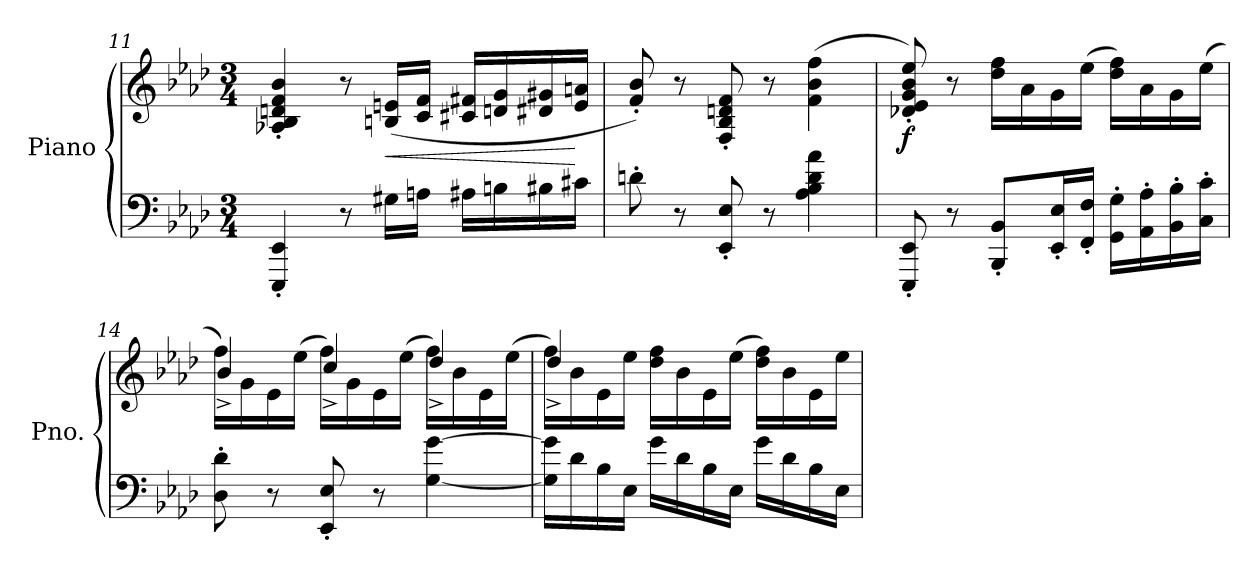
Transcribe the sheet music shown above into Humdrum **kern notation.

**kern	**kern	**dynam
*part1	*part1	*part1
*staff2	*staff1	*staff1/2
*I"Piano	*	*
*I'Pno.	*	*
*clefF4	*clefG2	*
*k[b-e-a-d-]	*k[b-e-a-d-]	*
*M3/4	*M3/4	*
=11	=11	=11
4EEE-/' 4EE-/'	4A-X/' 4B-/' 4dn/' 4f/' 4b-/'	.
8r	8r	.
!	!	!LO:HP:b
16G#X\LL	(>16Bn/ 16en/LL	<
16An\JJ	16c/ 16f/JJ	.
16A#X\LL	16c#X/ 16f#X/LL	.
16Bn\	16dn/ 16g/	.
16B#X\	16d#X/ 16g#X/	.
16c#X\JJ	16e/ 16an/JJ	[
=12	=12	=12
8dn'\	8f/' 8b-/')	.
8r	8r	.
8EE-/' 8E-/'	8F/' 8B-/' 8dn/' 8f/'	.
8r	8r	.
4A-\ 4B-\ 4d\ 4a-\	(4f\ 4b-\ 4ff\	.
=13	=13	=13
!	!	!LO:DY:b
8EEE-/' 8EE-/'	8d-X/' 8e-/' 8g/' 8b-/' 8ee-/')	f
8r	8r	.
8BBB-/' 8BB-/'L	16dd-\ 16ff\LL	.
.	16a-\	.
16EE-/' 16E-/'L	16g\	.
16FF/' 16F/'JJ	(16ee-\JJ	.
16GG\' 16G\'LL	16dd-\ 16ff\LL)	.
16AA-\' 16A-\'	16a-\	.
16BB-\' 16B-\'	16g\	.
16C\' 16c\'JJ	(16ee-\JJ	.
!!LO:PB:g=z
=14	=14	=14
*	*^	*
!	!	!	!LO:DY:b
8D-\' 8d-\'	16ff\LL)	4b-^/	other-dynamics
.	16g\	.	.
8r	16e-\	.	.
.	(>16ee-\JJ	.	.
8EE-/' 8E-/'	16ff\LL)	4cc^/	.
.	16g\	.	.
8r	16e-\	.	.
.	(>16ee-\JJ	.	.
[4G\ [4g\	16ff\LL)	4dd-^/	.
.	16b-\	.	.
.	16e-\	.	.
.	(>16ee-\JJ	.	.
=15	=15	=15	=15
16G\] 16g\]LL	16ff\LL)	4dd-^/	.
16d-\	16b-\	.	.
16B-\	16e-\	.	.
16E-\JJ	16ee-\JJ	.	.
16g\LL	16dd-\ 16ff\LL	2ryy	.
16d-\	16b-\	.	.
16B-\	16e-\	.	.
16E-\JJ	(>16ee-\JJ	.	.
16g\LL	16dd-\ 16ff\LL)	.	.
16d-\	16b-\	.	.
16B-\	16e-\	.	.
16E-\JJ	16ee-\JJ	.	.
*	*v	*v	*
=	=	=
*-	*-	*-
